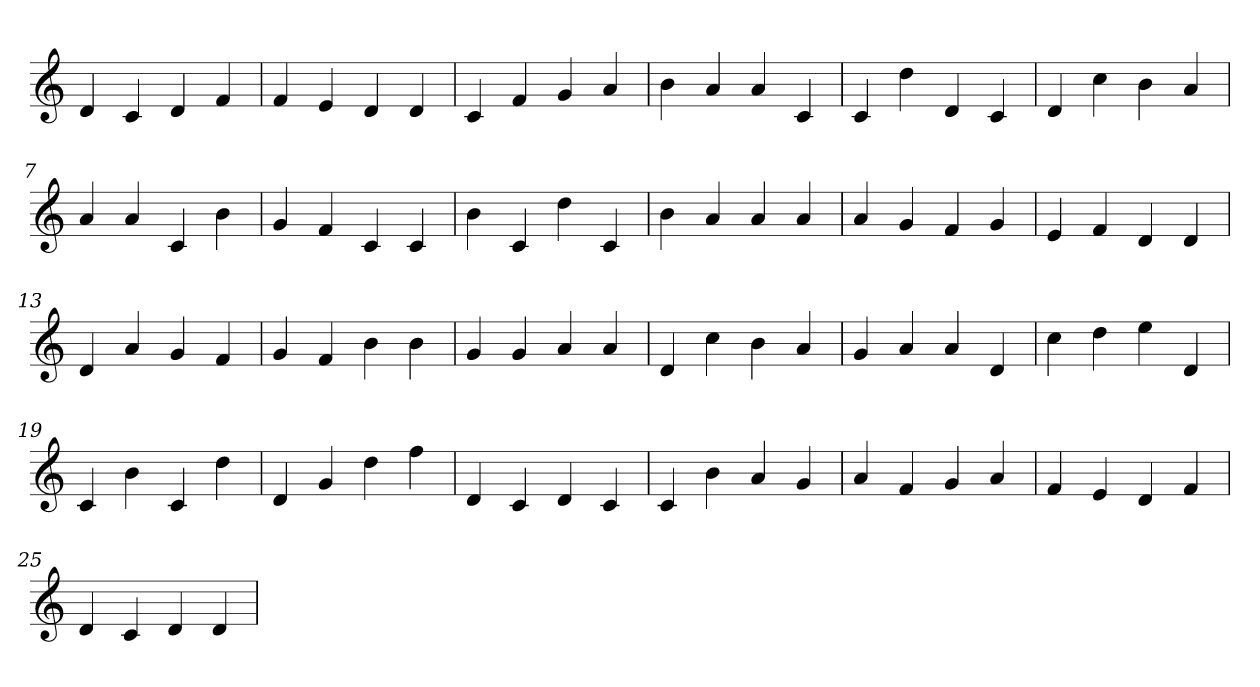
**kern
*part1
*staff1
*clefG2
=1
4d
4c
4d
4f
=2
4f
4e
4d
4d
=3
4c
4f
4g
4a
=4
4b
4a
4a
4c
=5
4c
4dd
4d
4c
=6
4d
4cc
4b
4a
=7
4a
4a
4c
4b
=8
4g
4f
4c
4c
=9
4b
4c
4dd
4c
=10
4b
4a
4a
4a
=11
4a
4g
4f
4g
=12
4e
4f
4d
4d
=13
4d
4a
4g
4f
=14
4g
4f
4b
4b
=15
4g
4g
4a
4a
=16
4d
4cc
4b
4a
=17
4g
4a
4a
4d
=18
4cc
4dd
4ee
4d
=19
4c
4b
4c
4dd
=20
4d
4g
4dd
4ff
=21
4d
4c
4d
4c
=22
4c
4b
4a
4g
=23
4a
4f
4g
4a
=24
4f
4e
4d
4f
=25
4d
4c
4d
4d
=
*-
